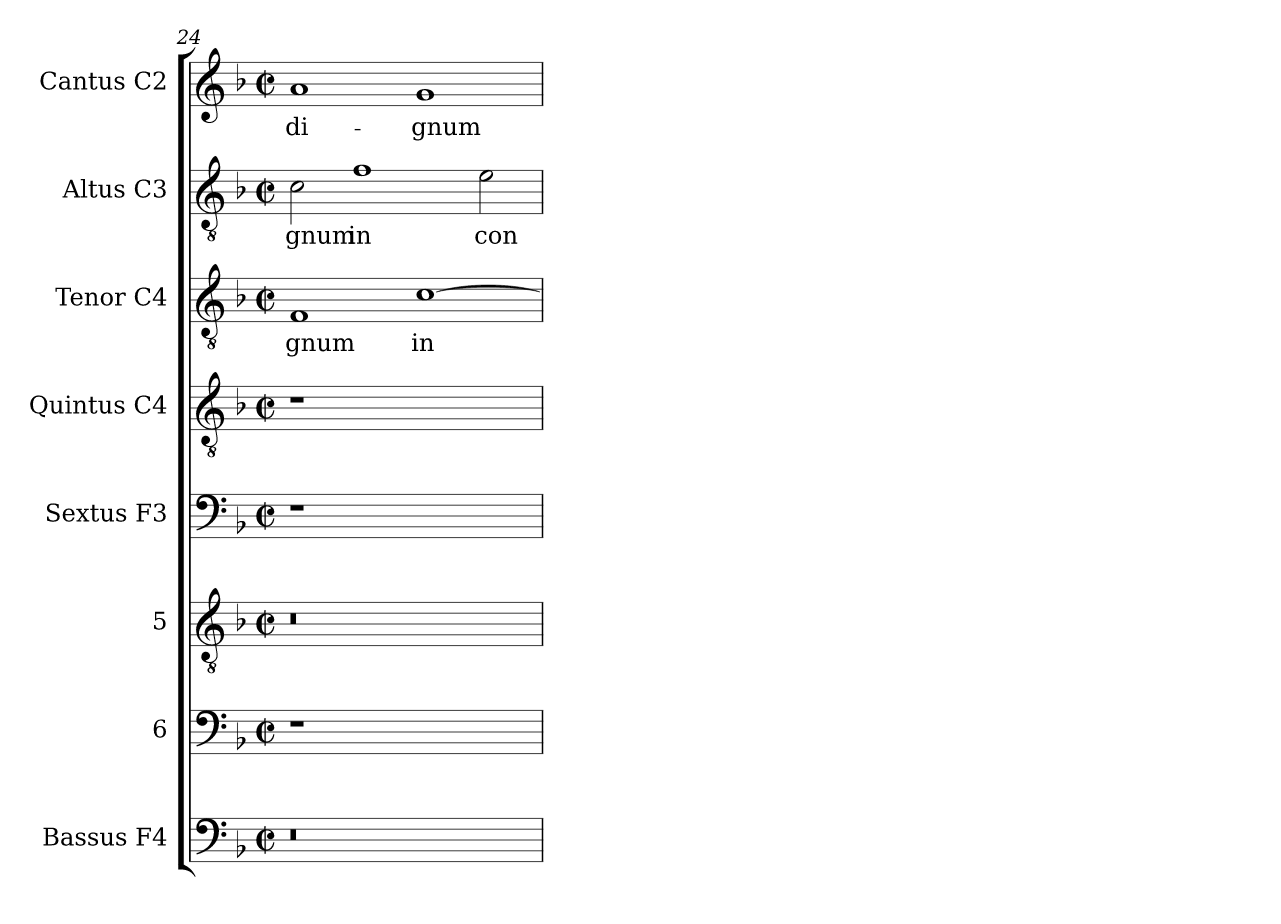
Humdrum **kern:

**kern	**kern	**kern	**kern	**kern	**kern	**text	**kern	**text	**kern	**text
*part8	*part7	*part6	*part5	*part4	*part3	*part3	*part2	*part2	*part1	*part1
*staff8	*staff7	*staff6	*staff5	*staff4	*staff3	*staff3	*staff2	*staff2	*staff1	*staff1
*I"Bassus  F4	*I"6	*I"5	*I"Sextus  F3	*I"Quintus  C4	*I"Tenor  C4	*	*I"Altus  C3	*	*I"Cantus  C2	*
*I'B	*	*	*	*	*I'T	*	*I'A	*	*I'C	*
*clefF4	*clefF4	*clefGv2	*clefF4	*clefGv2	*clefGv2	*	*clefGv2	*	*clefG2	*
*k[b-]	*k[b-]	*k[b-]	*k[b-]	*k[b-]	*k[b-]	*	*k[b-]	*	*k[b-]	*
*F:	*F:	*F:	*F:	*F:	*F:	*	*F:	*	*F:	*
*M2/2	*M2/2	*M2/2	*M2/2	*M2/2	*M2/2	*	*M2/2	*	*M2/2	*
*met(c|)	*met(c|)	*met(c|)	*met(c|)	*met(c|)	*met(c|)	*	*met(c|)	*	*met(c|)	*
=24	=24	=24	=24	=24	=24	=24	=24	=24	=24	=24
!	!	!	!	!	!	!LO:LY:b:cj	!	!LO:LY:b:cj	!	!LO:LY:b:cj
0r	1r	0r	1r	1r	1F	-gnum	2c\	-gnum	1a	di-
!	!	!	!	!	!	!	!	!LO:LY:b:cj	!	!
.	.	.	.	.	.	.	1f	in	.	.
!	!	!	!	!	!	!LO:LY:b:cj	!	!	!	!LO:LY:b:cj
.	1ryy	.	1ryy	1ryy	[>1c	in	.	.	1g	-gnum
!	!	!	!	!	!	!	!	!LO:LY:b:cj	!	!
.	.	.	.	.	.	.	2e\	con-	.	.
=	=	=	=	=	=	=	=	=	=	=
*-	*-	*-	*-	*-	*-	*-	*-	*-	*-	*-
